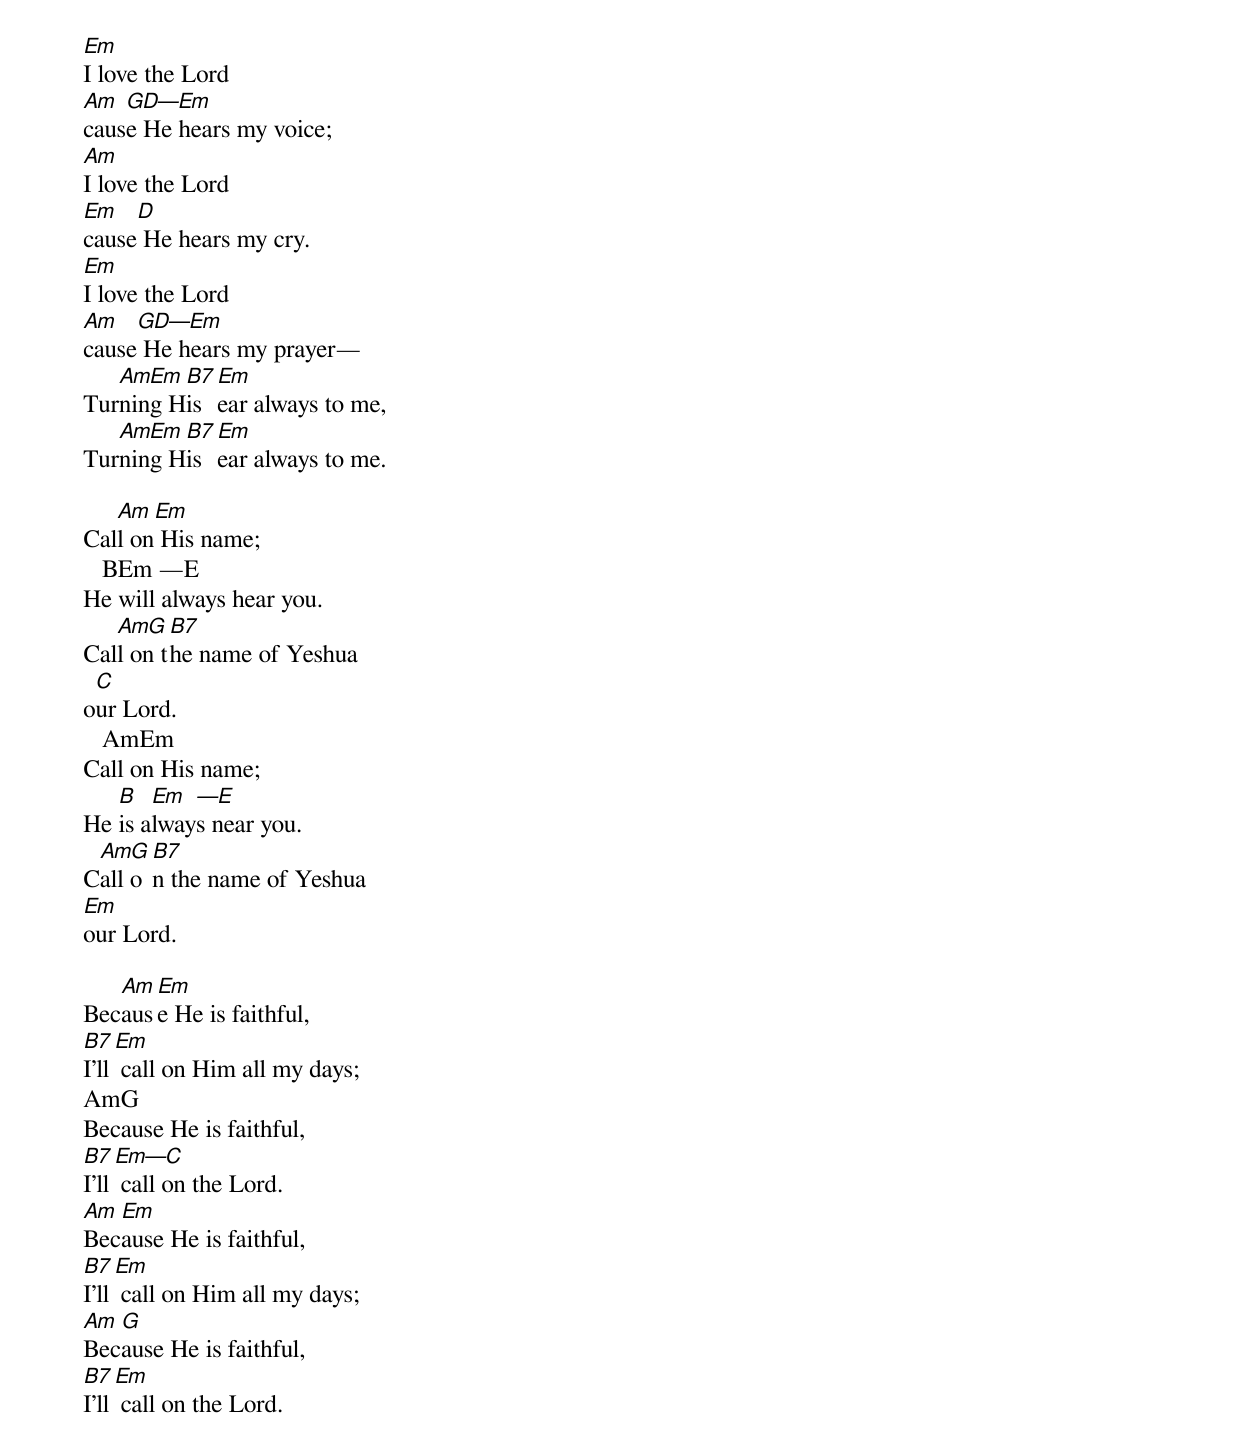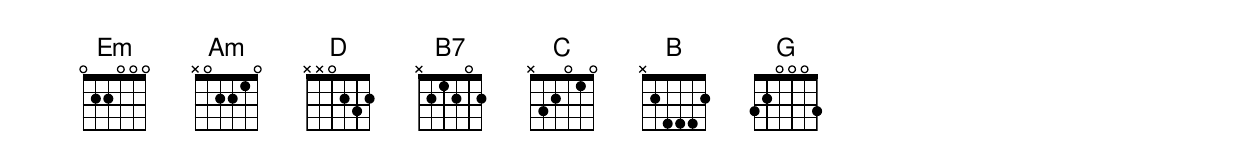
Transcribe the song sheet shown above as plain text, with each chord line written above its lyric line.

Em
I love the Lord
Am  GD—Em
cause He hears my voice;
Am
I love the Lord
Em   D
cause He hears my cry.
Em
I love the Lord
Am   GD—Em
cause He hears my prayer—
   AmEm  B7 Em
Turning His ear always to me,
   AmEm  B7 Em
Turning His ear always to me.

   Am  Em
Call on His name;
   BEm —E
He will always hear you.
   AmG   B7
Call on the name of Yeshua
 C
our Lord.
   AmEm
Call on His name;
   B   Em  —E
He is always near you.
 AmG  B7
Call on the name of Yeshua
Em
our Lord.

   Am Em
Because He is faithful,
B7  Em
I’ll call on Him all my days;
AmG
Because He is faithful,
B7  Em—C
I’ll call on the Lord.
Am Em
Because He is faithful,
B7  Em
I’ll call on Him all my days;
Am G
Because He is faithful,
B7  Em
I’ll call on the Lord.
